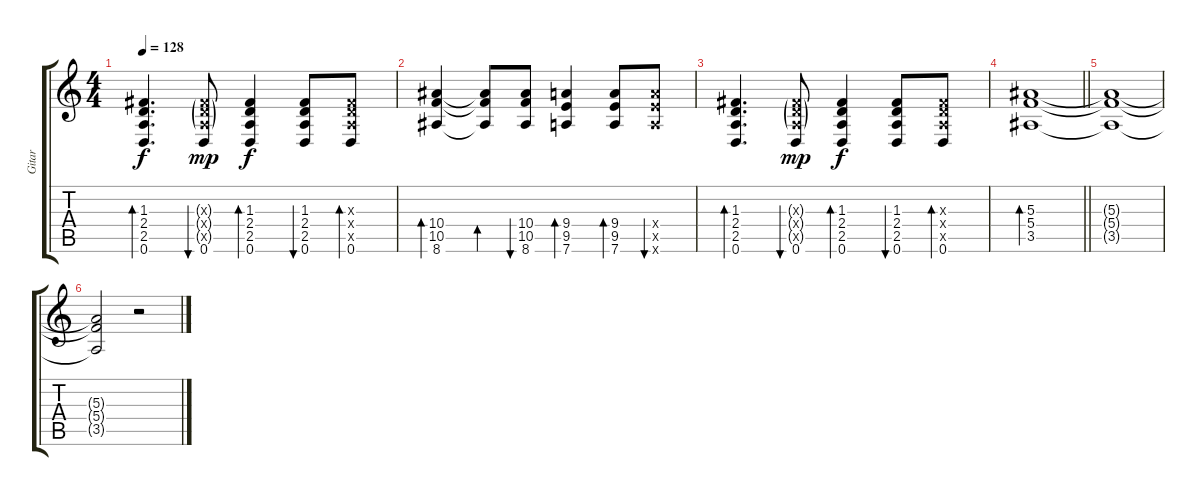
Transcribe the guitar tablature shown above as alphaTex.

\track ("Gitar" "Gitar") {instrument acousticguitarsteel}
\staff {score tabs}
\tuning (D4 A3 F3 C3 G2 D2) {hide}
\ts (4 4)
\tempo 128
\clef g2
\ks c
(1.3 2.4 2.5 0.6).4{d bd 60 dy f} (1.3{g x} 2.4{g x} 2.5{g x} 0.6).8{bu 60 dy mp} (1.3 2.4 2.5 0.6).4{bd 60 dy f} (1.3 2.4 2.5 0.6).8{bu 60} (1.3{x} 2.4{x} 2.5{x} 0.6).8{bd 60} |
(10.4 10.5 8.6).4{bd 60} (10.4{t} 10.5{t} 8.6{t}).8{bd 60} (10.4 10.5 8.6).8{bu 60} (9.4 9.5 7.6).4{bd 60} (9.4 9.5 7.6).8{bd 60} (9.4{x} 9.5{x} 7.6{x}).8{bu 60} |
(1.3 2.4 2.5 0.6).4{d bd 60} (1.3{g x} 2.4{g x} 2.5{g x} 0.6).8{bu 60 dy mp} (1.3 2.4 2.5 0.6).4{bd 60 dy f} (1.3 2.4 2.5 0.6).8{bu 60} (1.3{x} 2.4{x} 2.5{x} 0.6).8{bd 60} |
\barLineRight lightlight
(5.3 5.4 3.5).1{bd 120} |
(5.3{t} 5.4{t} 3.5{t}).1 |
(5.3{t} 5.4{t} 3.5{t}).2 r.2
